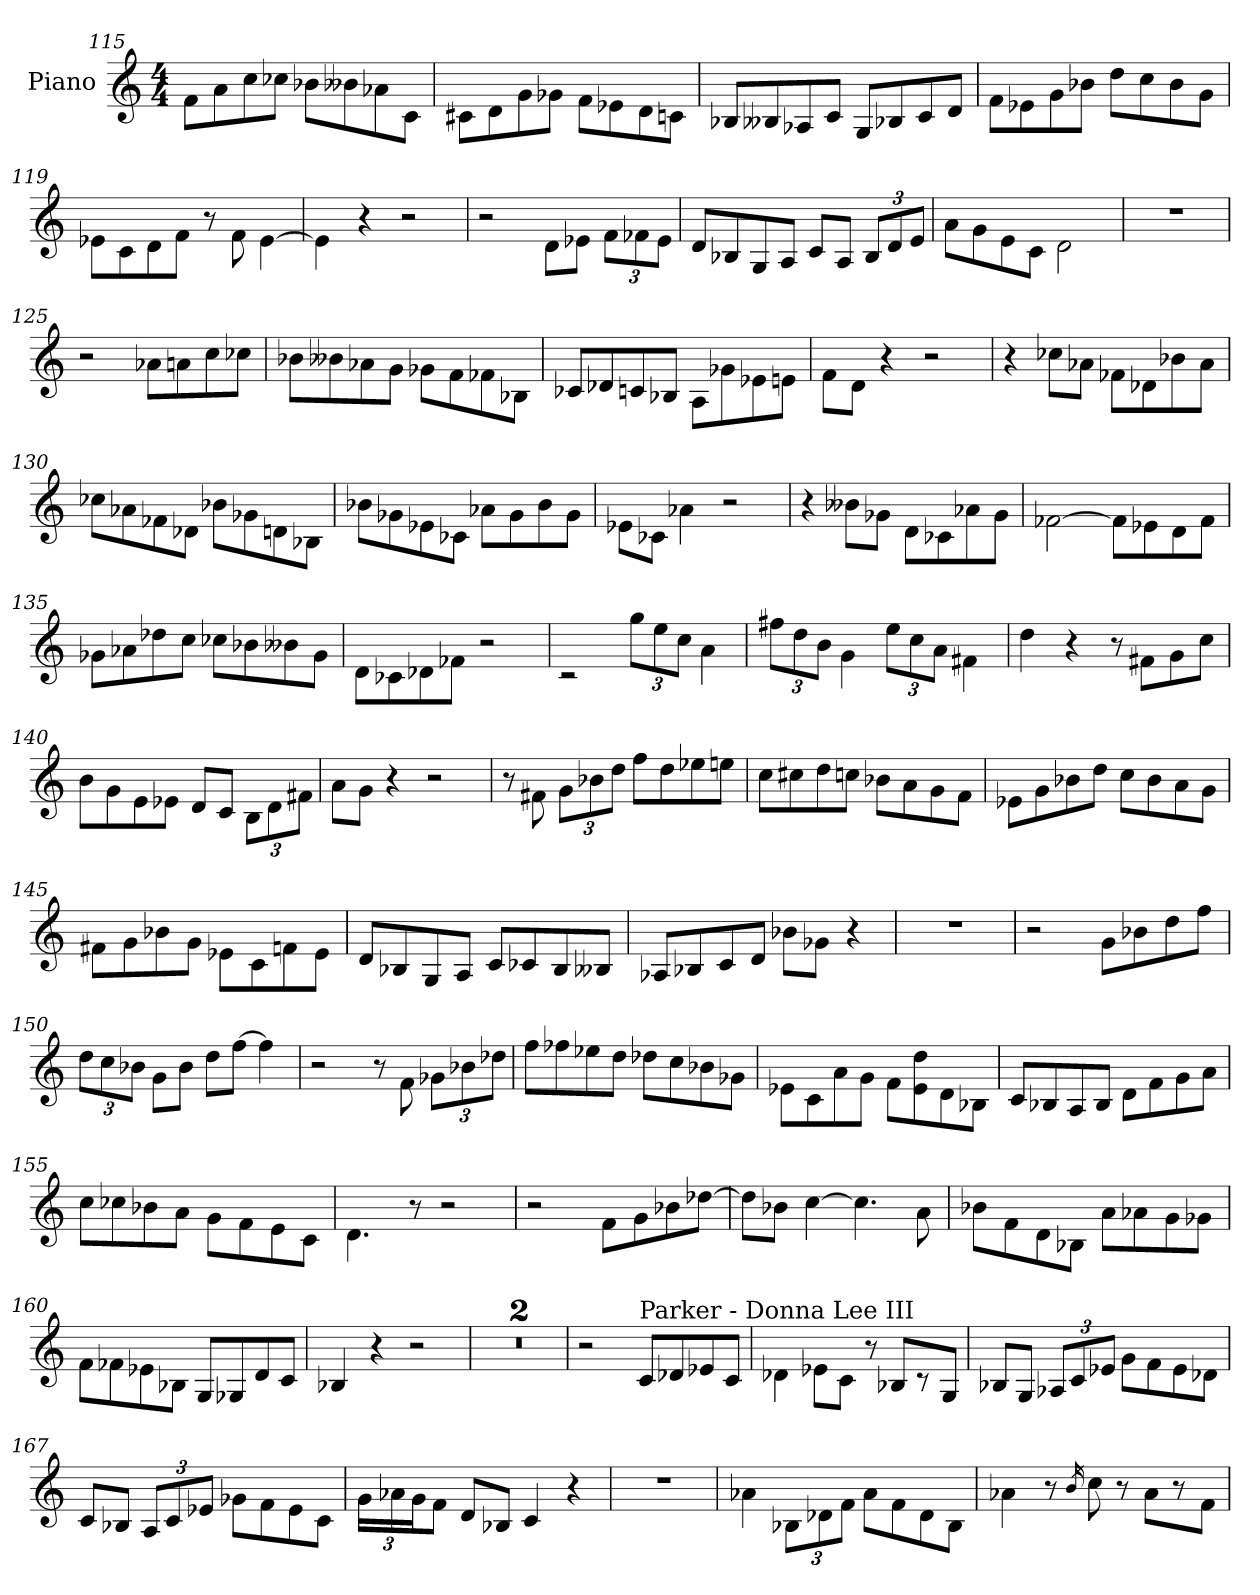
**kern
*part1
*staff1
*I"Piano
*I'Pno.
*clefG2
*k[]
*M4/4
=115
8f\L
8a\
8cc\
8cc-X\J
8b-X\L
8b--X\
8a-X\
8c\J
=116
8c#X\L
8d\
8g\
8g-X\J
8f\L
8e-X\
8d\
8cn\J
=117
8B-X/L
8B--X/
8A-X/
8c/J
8G/L
8B-X/
8c/
8d/J
!!LO:LB:g=z
=118
8f\L
8e-X\
8g\
8b-X\J
8dd\L
8cc\
8b-\
8g\J
=119
8e-X\L
8c\
8d\
8f\J
8r
8f\
[4e-\
=120
4e-\]
4r
2r
=121
2r
8d\L
8e-X\J
*Xbrackettup
12f\L
12f-X\
12e-\J
=122
8d/L
8B-X/
8G/
8A/J
8c/L
8A/J
12B-/L
12d/
12e/J
=123
8a\L
8g\
8e\
8c\J
2d\
=124
1r
!!LO:LB:g=z
=125
2r
8a-X\L
8an\
8cc\
8cc-X\J
=126
8b-X\L
8b--X\
8a-X\
8g\J
8g-X\L
8f\
8f-X\
8B-X\J
=127
8c-X/L
8d-X/
8cn/
8B-X/J
8A\L
8g-X\
8e-X\
8en\J
=128
8f\L
8d\J
4r
2r
=129
4r
8cc-X\L
8a-X\J
8f-X\L
8d-X\
8b-X\
8a-\J
!!LO:LB:g=z
=130
8cc-X\L
8a-X\
8f-X\
8d-X\J
8b-X\L
8g-X\
8dn\
8B-X\J
=131
8b-X\L
8g-X\
8e-X\
8c-X\J
8a-X\L
8g-\
8b-\
8g-\J
=132
8e-X\L
8c-X\J
4a-X\
2r
=133
4r
8b--X\L
8g-X\J
8d\L
8c-X\
8a-X\
8g-\J
=134
[2f-X\
8f-\L]
8e-X\
8d\
8f-\J
!!LO:LB:g=z
=135
8g-X\L
8a-X\
8dd-X\
8cc\J
8cc-X\L
8b-X\
8b--X\
8g-\J
=136
8d\L
8c-X\
8d-X\
8f-X\J
2r
=137
2rc
12gg\L
12ee\
12cc\J
4a\
=138
12ff#X\L
12dd\
12b\J
4g\
12ee\L
12cc\
12a\J
4f#X\
=139
4dd\
4r
8r
8f#X\L
8g\
8cc\J
!!LO:LB:g=z
=140
8b\L
8g\
8e\
8e-X\J
8d/L
8c/J
12B\L
12d\
12f#X\J
=141
8a\L
8g\J
4r
2r
=142
8r
8f#X\
12g\L
12b-X\
12dd\J
8ff\L
8dd\
8ee-X\
8een\J
=143
8cc\L
8cc#X\
8dd\
8ccn\J
8b-X\L
8a\
8g\
8f\J
=144
8e-X\L
8g\
8b-X\
8dd\J
8cc\L
8b-\
8a\
8g\J
!!LO:LB:g=z
=145
8f#X\L
8g\
8b-X\
8g\J
8e-X\L
8c\
8fn\
8e-\J
=146
8d/L
8B-X/
8G/
8A/J
8c/L
8c-X/
8B-/
8B--X/J
=147
8A-X/L
8B-X/
8c/
8d/J
8b-X\L
8g-X\J
4r
=148
1r
=149
2r
8g\L
8b-X\
8dd\
8ff\J
!!LO:LB:g=z
=150
12dd\L
12cc\
12b-X\J
8g\L
8b-\J
8dd\L
[8ff\J
4ff\]
=151
2r
8r
8f\
12g-X\L
12b-X\
12dd-X\J
=152
8ff\L
8ff-X\
8ee-X\
8dd\J
8dd-X\L
8cc\
8b-X\
8g-X\J
=153
8e-X\L
8c\
8a\
8g\J
8f\L
8e-\ 8dd\
8d\
8B-X\J
=154
8c/L
8B-X/
8A/
8B-/J
8d\L
8f\
8g\
8a\J
!!LO:LB:g=z
=155
8cc\L
8cc-X\
8b-X\
8a\J
8g\L
8f\
8e\
8c\J
=156
4.d\
8r
2r
=157
2r
8f\L
8g\
8b-X\
[8dd-X\J
=158
8dd-\L]
8b-X\J
[4cc\
4.cc\]
8a\
=159
8b-X\L
8f\
8d\
8B-X\J
8a\L
8a-X\
8g\
8g-X\J
!!LO:PB:g=z
=160
8f\L
8f-X\
8e-X\
8B-X\J
8G/L
8G-X/
8d/
8c/J
=161
4B-X/
4r
2r
=162
1r
=163
1r
!!LO:PB:g=z
=164
2r
!LO:TX:a:t=Parker - Donna Lee III
8c/L
8d-X/
8e-X/
8c/J
=165
4d-X\
8e-X\L
8c\J
8r
8B-X/L
8r
8G/J
=166
8B-X/L
8G/J
12A-X/L
12c/
12e-X/J
8g\L
8f\
8e-\
8d-X\J
=167
8c/L
8B-X/J
12A/L
12c/
12e-X/J
8g-X\L
8f\
8e-\
8c\J
!!LO:LB:g=z
=168
24g\LL
24a-X\
24g\J
8f\J
8d/L
8B-X/J
4c/
4r
=169
1r
=170
4a-X\
12B-X\L
12d-X\
12f\J
8a-\L
8f\
8d-\
8B-\J
=171
4a-X\
8r
16qb/
8cc\
8r
8a-\L
8r
8f\J
=
*-
